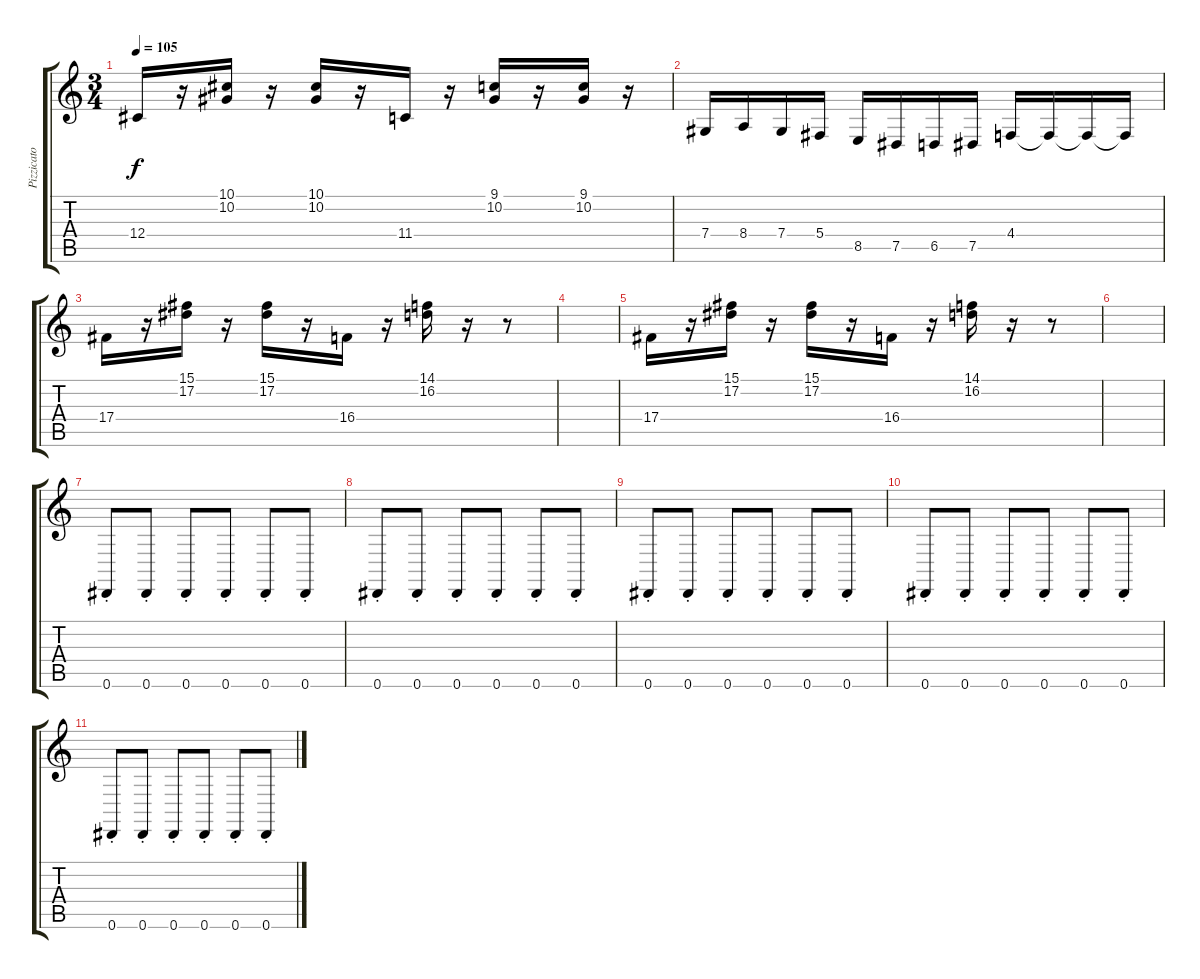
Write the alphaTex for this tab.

\track ("Pizzicato Strings" "Pizzicato ") {instrument pizzicatostrings}
\staff {score tabs}
\tuning (Eb4 Bb3 Gb3 Db3 Ab2 Eb2) {hide}
\ts (3 4)
\tempo 105
\clef g2
\ks c
12.4.16{dy f} r.16 (10.1 10.2).16 r.16 (10.1 10.2).16 r.16 11.4.16 r.16 (9.1 10.2).16 r.16 (9.1 10.2).16 r.16 |
7.4.16 8.4.16 7.4.16 5.4.16 8.5.16 7.5.16 6.5.16 7.5.16 4.4.16 4.4{t}.16 4.4{t}.16 4.4{t}.16 |
17.4.16 r.16 (15.1 17.2).16 r.16 (15.1 17.2).16 r.16 16.4.16 r.16 (14.1 16.2).16 r.16 r.8 |
|
17.4.16 r.16 (15.1 17.2).16 r.16 (15.1 17.2).16 r.16 16.4.16 r.16 (14.1 16.2).16 r.16 r.8 |
|
0.6{st}.8 0.6{st}.8 0.6{st}.8 0.6{st}.8 0.6{st}.8 0.6{st}.8 |
0.6{st}.8 0.6{st}.8 0.6{st}.8 0.6{st}.8 0.6{st}.8 0.6{st}.8 |
0.6{st}.8 0.6{st}.8 0.6{st}.8 0.6{st}.8 0.6{st}.8 0.6{st}.8 |
0.6{st}.8 0.6{st}.8 0.6{st}.8 0.6{st}.8 0.6{st}.8 0.6{st}.8 |
0.6{st}.8 0.6{st}.8 0.6{st}.8 0.6{st}.8 0.6{st}.8 0.6{st}.8
